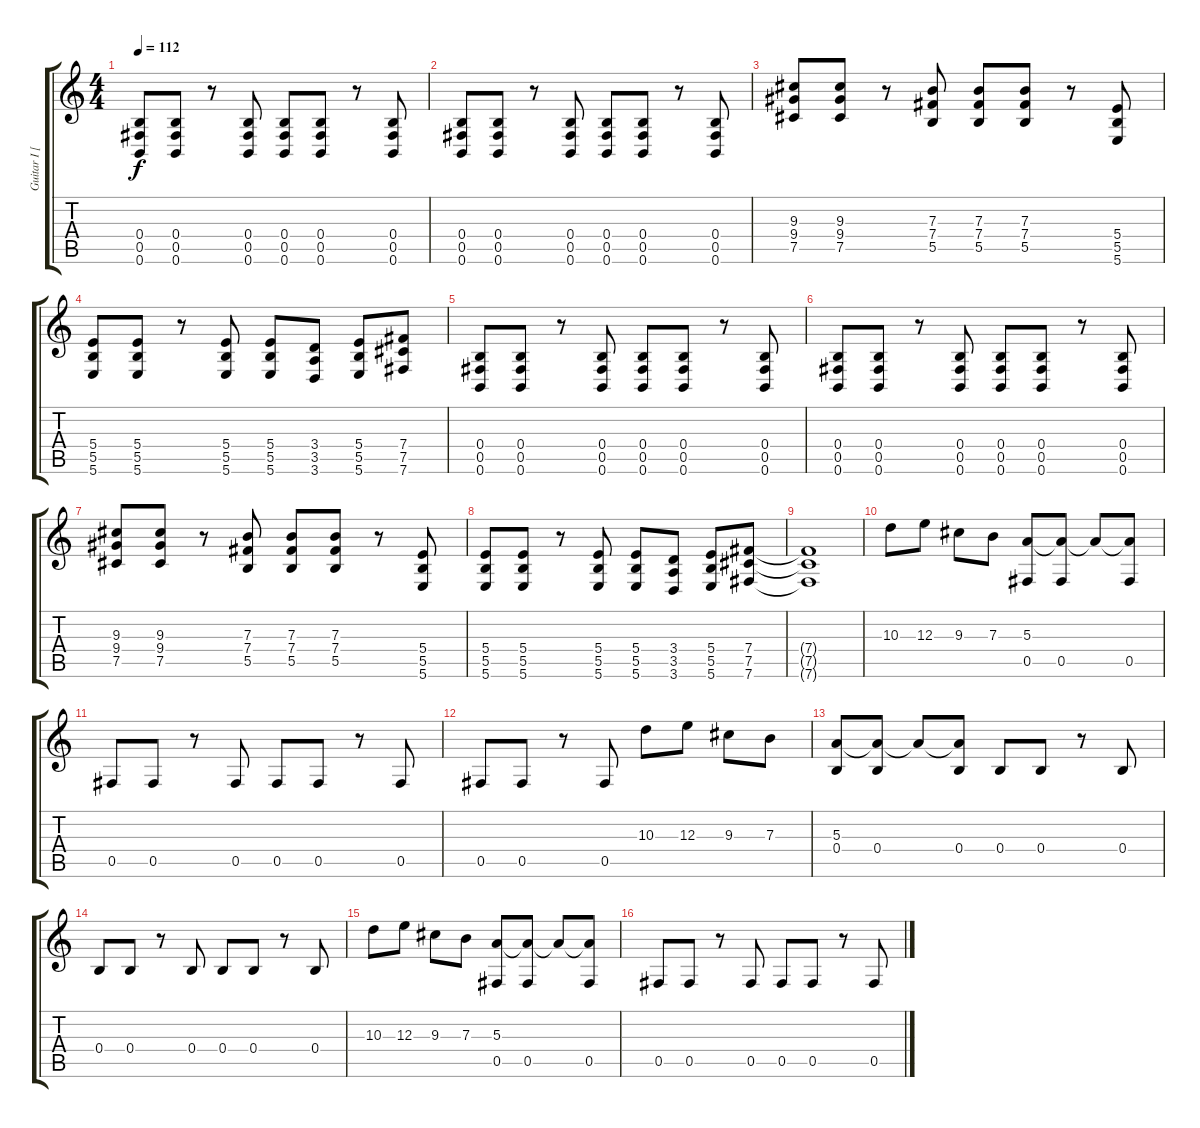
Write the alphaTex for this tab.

\track ("Guitar I [Aaron Turner]" "Guitar I [") {instrument distortionguitar}
\staff {score tabs}
\tuning (Db4 Ab3 E3 B2 Gb2 B1) {hide}
\ts (4 4)
\tempo 112
\clef g2
\ks c
(0.4 0.5 0.6).8{dy f} (0.4 0.5 0.6).8 r.8 (0.4 0.5 0.6).8 (0.4 0.5 0.6).8 (0.4 0.5 0.6).8 r.8 (0.4 0.5 0.6).8 |
(0.4 0.5 0.6).8 (0.4 0.5 0.6).8 r.8 (0.4 0.5 0.6).8 (0.4 0.5 0.6).8 (0.4 0.5 0.6).8 r.8 (0.4 0.5 0.6).8 |
(9.3 9.4 7.5).8 (9.3 9.4 7.5).8 r.8 (7.3 7.4 5.5).8 (7.3 7.4 5.5).8 (7.3 7.4 5.5).8 r.8 (5.4 5.5 5.6).8 |
(5.4 5.5 5.6).8 (5.4 5.5 5.6).8 r.8 (5.4 5.5 5.6).8 (5.4 5.5 5.6).8 (3.4 3.5 3.6).8 (5.4 5.5 5.6).8 (7.4 7.5 7.6).8 |
(0.4 0.5 0.6).8 (0.4 0.5 0.6).8 r.8 (0.4 0.5 0.6).8 (0.4 0.5 0.6).8 (0.4 0.5 0.6).8 r.8 (0.4 0.5 0.6).8 |
(0.4 0.5 0.6).8 (0.4 0.5 0.6).8 r.8 (0.4 0.5 0.6).8 (0.4 0.5 0.6).8 (0.4 0.5 0.6).8 r.8 (0.4 0.5 0.6).8 |
(9.3 9.4 7.5).8 (9.3 9.4 7.5).8 r.8 (7.3 7.4 5.5).8 (7.3 7.4 5.5).8 (7.3 7.4 5.5).8 r.8 (5.4 5.5 5.6).8 |
(5.4 5.5 5.6).8 (5.4 5.5 5.6).8 r.8 (5.4 5.5 5.6).8 (5.4 5.5 5.6).8 (3.4 3.5 3.6).8 (5.4 5.5 5.6).8 (7.4 7.5 7.6).8 |
(7.4{t} 7.5{t} 7.6{t}).1{volume 12} |
10.3.8{volume 11} 12.3.8 9.3.8 7.3.8 (5.3 0.5).8 (5.3{t} 0.5).8 5.3{t}.8 (5.3{t} 0.5).8 |
0.5.8 0.5.8 r.8 0.5.8 0.5.8 0.5.8 r.8 0.5.8 |
0.5.8 0.5.8 r.8 0.5.8 10.3.8 12.3.8 9.3.8 7.3.8 |
(5.3 0.4).8 (5.3{t} 0.4).8 5.3{t}.8 (5.3{t} 0.4).8 0.4.8 0.4.8 r.8 0.4.8 |
0.4.8 0.4.8 r.8 0.4.8 0.4.8 0.4.8 r.8 0.4.8 |
10.3.8 12.3.8 9.3.8 7.3.8 (5.3 0.5).8 (5.3{t} 0.5).8 5.3{t}.8 (5.3{t} 0.5).8 |
0.5.8 0.5.8 r.8 0.5.8 0.5.8 0.5.8 r.8 0.5.8
